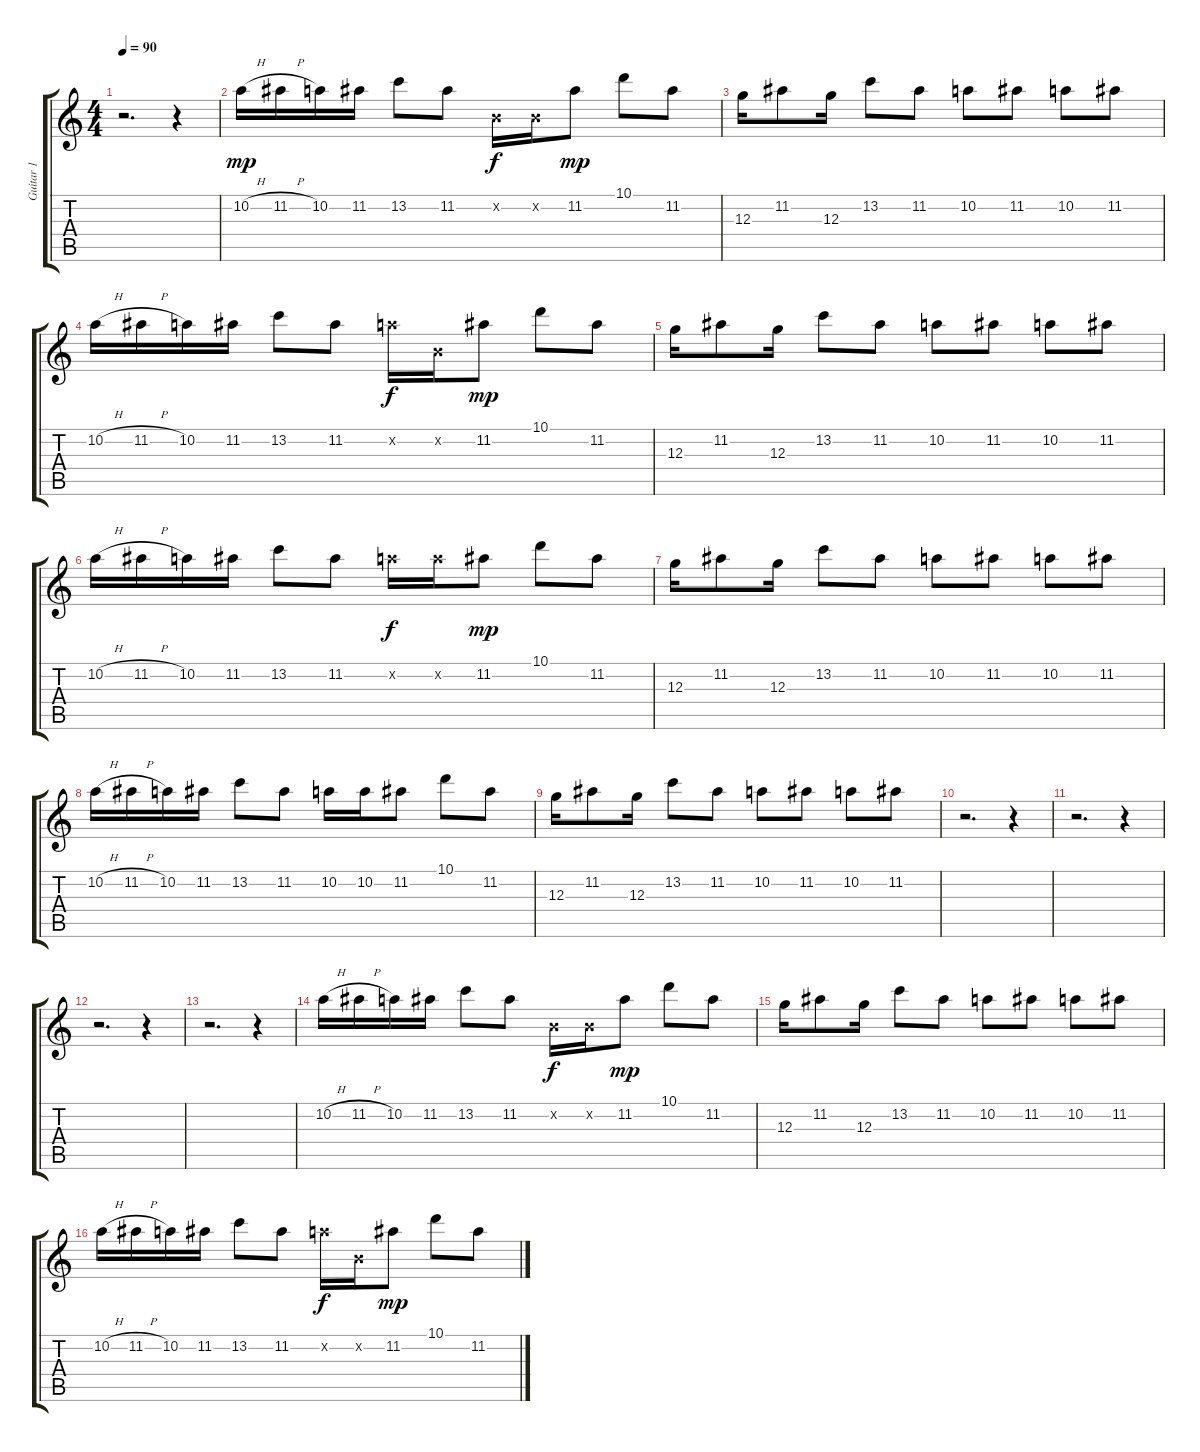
\track ("Guitar 1" "Guitar 1") {instrument electricguitarjazz}
\staff {score tabs}
\tuning (E4 B3 G3 D3 A2 E2) {hide}
\ts (4 4)
\tempo 90
\clef g2
\ks c
r.2{d dy mp} r.4 |
10.2{h}.16 11.2{h}.16 10.2.16 11.2.16 13.2.8 11.2.8 0.2{x}.16{dy f} 0.2{x}.16 11.2.8{dy mp} 10.1.8 11.2.8 |
12.3.16 11.2.8 12.3.16 13.2.8 11.2.8 10.2.8 11.2.8 10.2.8 11.2.8 |
10.2{h}.16 11.2{h}.16 10.2.16 11.2.16 13.2.8 11.2.8 10.2{x}.16{dy f} 0.2{x}.16 11.2.8{dy mp} 10.1.8 11.2.8 |
12.3.16 11.2.8 12.3.16 13.2.8 11.2.8 10.2.8 11.2.8 10.2.8 11.2.8 |
10.2{h}.16 11.2{h}.16 10.2.16 11.2.16 13.2.8 11.2.8 10.2{x}.16{dy f} 10.2{x}.16 11.2.8{dy mp} 10.1.8 11.2.8 |
12.3.16 11.2.8 12.3.16 13.2.8 11.2.8 10.2.8 11.2.8 10.2.8 11.2.8 |
10.2{h}.16 11.2{h}.16 10.2.16 11.2.16 13.2.8 11.2.8 10.2.16 10.2.16 11.2.8 10.1.8 11.2.8 |
12.3.16 11.2.8 12.3.16 13.2.8 11.2.8 10.2.8 11.2.8 10.2.8 11.2.8 |
r.2{d} r.4 |
r.2{d} r.4 |
r.2{d} r.4 |
r.2{d} r.4 |
10.2{h}.16 11.2{h}.16 10.2.16 11.2.16 13.2.8 11.2.8 0.2{x}.16{dy f} 0.2{x}.16 11.2.8{dy mp} 10.1.8 11.2.8 |
12.3.16 11.2.8 12.3.16 13.2.8 11.2.8 10.2.8 11.2.8 10.2.8 11.2.8 |
10.2{h}.16 11.2{h}.16 10.2.16 11.2.16 13.2.8 11.2.8 10.2{x}.16{dy f} 0.2{x}.16 11.2.8{dy mp} 10.1.8 11.2.8
